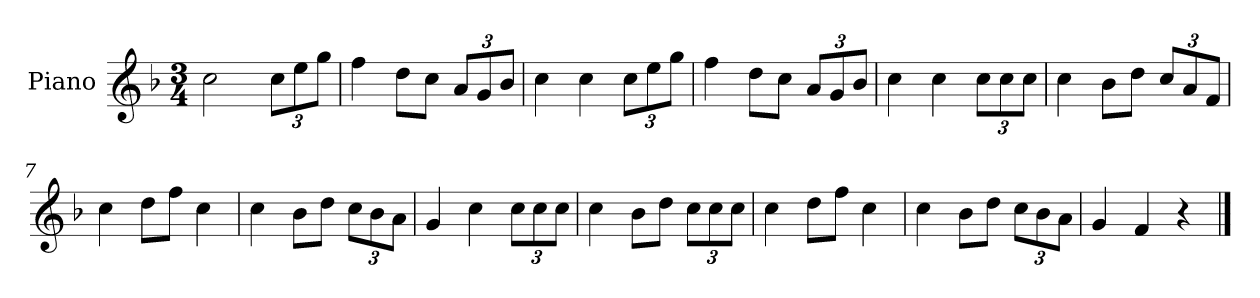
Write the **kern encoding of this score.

**kern
*part1
*staff1
*I"Piano
*I'P-no
*clefG2
*k[b-]
*M3/4
*MM90
=1
2cc\
*Xbrackettup
12cc\L
12ee\
12gg\J
=2
4ff\
8dd\L
8cc\J
12a/L
12g/
12b-/J
=3
4cc\
4cc\
12cc\L
12ee\
12gg\J
=4
4ff\
8dd\L
8cc\J
12a/L
12g/
12b-/J
=5
4cc\
4cc\
12cc\L
12cc\
12cc\J
=6
4cc\
8b-\L
8dd\J
12cc/L
12a/
12f/J
=7
4cc\
8dd\L
8ff\J
4cc\
!!LO:LB:g=z
=8
4cc\
8b-\L
8dd\J
12cc\L
12b-\
12a\J
=9
4g/
4cc\
12cc\L
12cc\
12cc\J
=10
4cc\
8b-\L
8dd\J
12cc\L
12cc\
12cc\J
=11
4cc\
8dd\L
8ff\J
4cc\
=12
4cc\
8b-\L
8dd\J
12cc\L
12b-\
12a\J
=13
4g/
4f/
4r
==
*-
